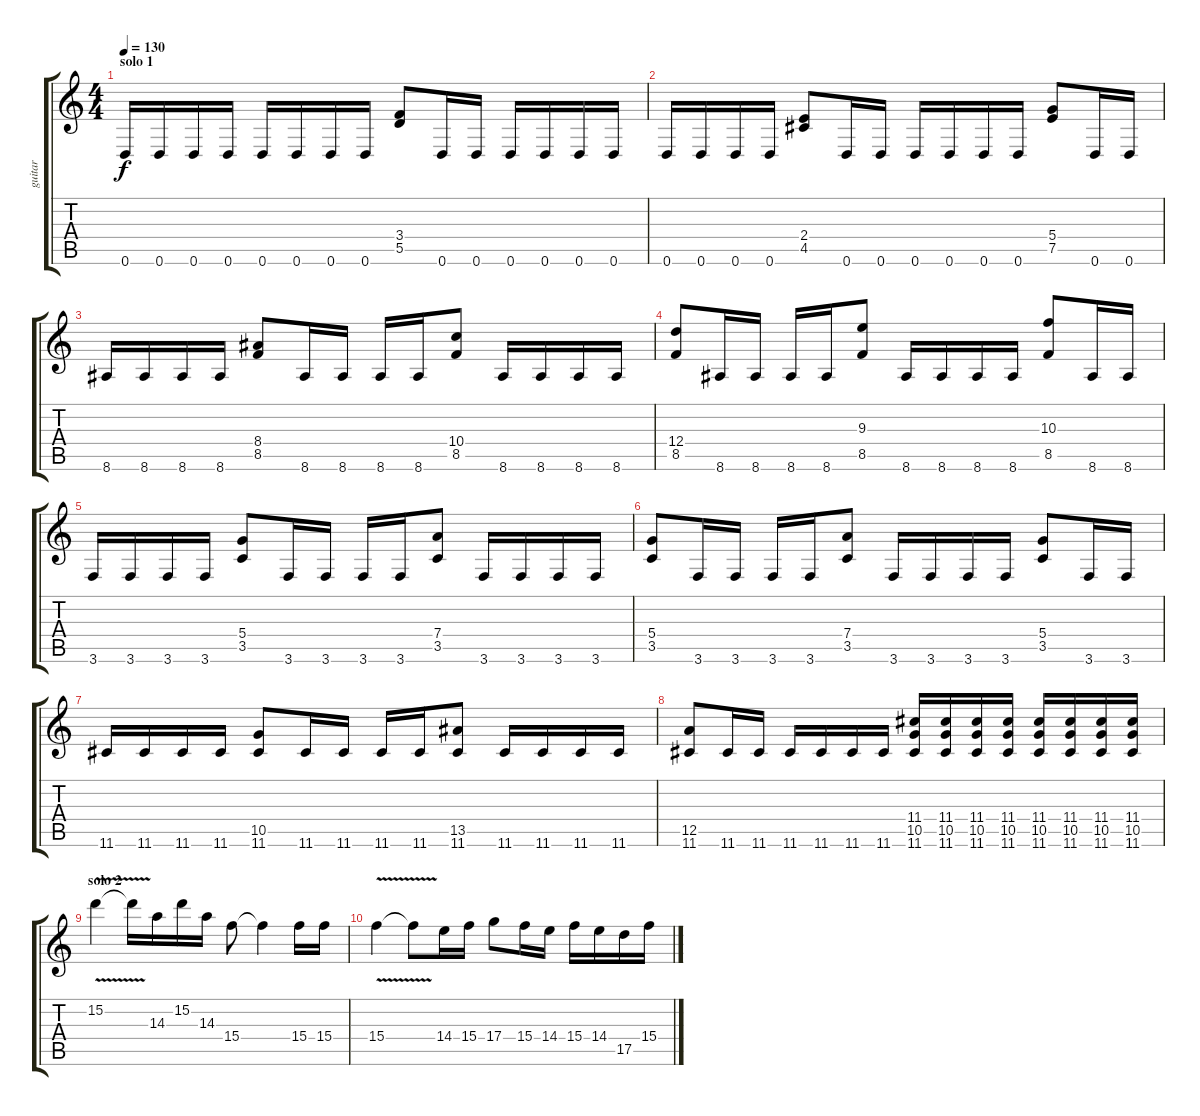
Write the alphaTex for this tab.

\track ("guitar" "guitar") {instrument distortionguitar}
\staff {score tabs}
\tuning (E4 B3 G3 D3 A2 D2) {hide}
\ts (4 4)
\section ("" "solo 1")
\tempo 130
\clef g2
\ks c
0.6.16{dy f} 0.6.16 0.6.16 0.6.16 0.6.16 0.6.16 0.6.16 0.6.16 (3.4 5.5).8 0.6.16 0.6.16 0.6.16 0.6.16 0.6.16 0.6.16 |
0.6.16 0.6.16 0.6.16 0.6.16 (2.4 4.5).8 0.6.16 0.6.16 0.6.16 0.6.16 0.6.16 0.6.16 (5.4 7.5).8 0.6.16 0.6.16 |
8.6.16 8.6.16 8.6.16 8.6.16 (8.4 8.5).8 8.6.16 8.6.16 8.6.16 8.6.16 (10.4 8.5).8 8.6.16 8.6.16 8.6.16 8.6.16 |
(12.4 8.5).8 8.6.16 8.6.16 8.6.16 8.6.16 (9.3 8.5).8 8.6.16 8.6.16 8.6.16 8.6.16 (10.3 8.5).8 8.6.16 8.6.16 |
3.6.16 3.6.16 3.6.16 3.6.16 (5.4 3.5).8 3.6.16 3.6.16 3.6.16 3.6.16 (7.4 3.5).8 3.6.16 3.6.16 3.6.16 3.6.16 |
(5.4 3.5).8 3.6.16 3.6.16 3.6.16 3.6.16 (7.4 3.5).8 3.6.16 3.6.16 3.6.16 3.6.16 (5.4 3.5).8 3.6.16 3.6.16 |
11.6.16 11.6.16 11.6.16 11.6.16 (10.5 11.6).8 11.6.16 11.6.16 11.6.16 11.6.16 (13.5 11.6).8 11.6.16 11.6.16 11.6.16 11.6.16 |
(12.5 11.6).8 11.6.16 11.6.16 11.6.16 11.6.16 11.6.16 11.6.16 (11.4 10.5 11.6).16 (11.4 10.5 11.6).16 (11.4 10.5 11.6).16 (11.4 10.5 11.6).16 (11.4 10.5 11.6).16 (11.4 10.5 11.6).16 (11.4 10.5 11.6).16 (11.4 10.5 11.6).16 |
\section ("" "solo 2")
15.2{v}.4 15.2{t}.16 14.3.16 15.2.16 14.3.16 15.4.8 15.4{t}.4 15.4.16 15.4.16 |
15.4{v}.4 15.4{t}.8 14.4.16 15.4.16 17.4.8 15.4.16 14.4.16 15.4.16 14.4.16 17.5.16 15.4.16
